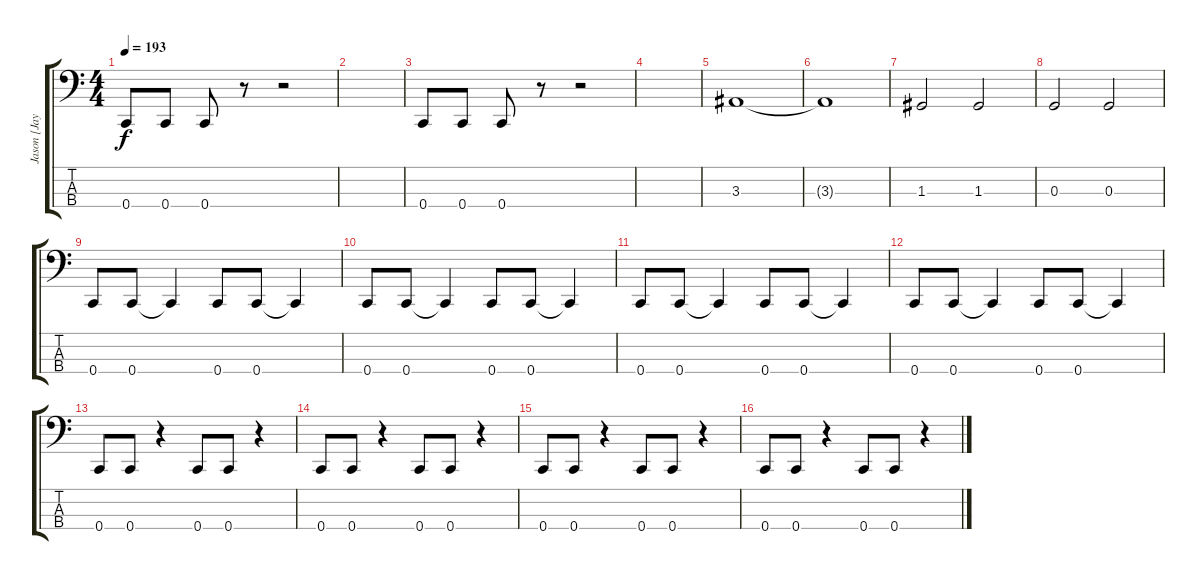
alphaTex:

\track ("Jason [Jay] James" "Jason [Jay") {instrument electricbasspick}
\staff {score tabs}
\tuning (F2 C2 G1 C1) {hide}
\ts (4 4)
\tempo 193
\clef f4
\ks c
0.4.8{dy f} 0.4.8 0.4.8 r.8 r.2 |
|
0.4.8 0.4.8 0.4.8 r.8 r.2 |
|
3.3.1 |
3.3{t}.1 |
1.3.2 1.3.2 |
0.3.2 0.3.2 |
0.4.8 0.4.8 0.4{t}.4 0.4.8 0.4.8 0.4{t}.4 |
0.4.8 0.4.8 0.4{t}.4 0.4.8 0.4.8 0.4{t}.4 |
0.4.8 0.4.8 0.4{t}.4 0.4.8 0.4.8 0.4{t}.4 |
0.4.8 0.4.8 0.4{t}.4 0.4.8 0.4.8 0.4{t}.4 |
0.4.8 0.4.8 r.4 0.4.8 0.4.8 r.4 |
0.4.8 0.4.8 r.4 0.4.8 0.4.8 r.4 |
0.4.8 0.4.8 r.4 0.4.8 0.4.8 r.4 |
0.4.8 0.4.8 r.4 0.4.8 0.4.8 r.4
